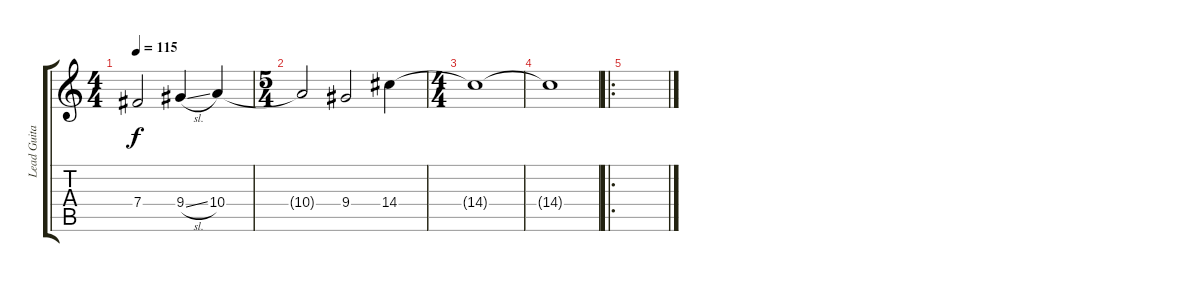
\track ("Lead Guitar" "Lead Guita") {instrument distortionguitar}
\staff {score tabs}
\tuning (Db4 Ab3 E3 B2 Gb2 Db2) {hide}
\ts (4 4)
\tempo 115
\clef g2
\ks c
7.4{t}.2{dy f} 9.4{sl}.4 10.4.4 |
\ts (5 4)
10.4{t}.2 9.4.2 14.4.4 |
\ts (4 4)
14.4{t}.1 |
14.4{t}.1 |
\ro
